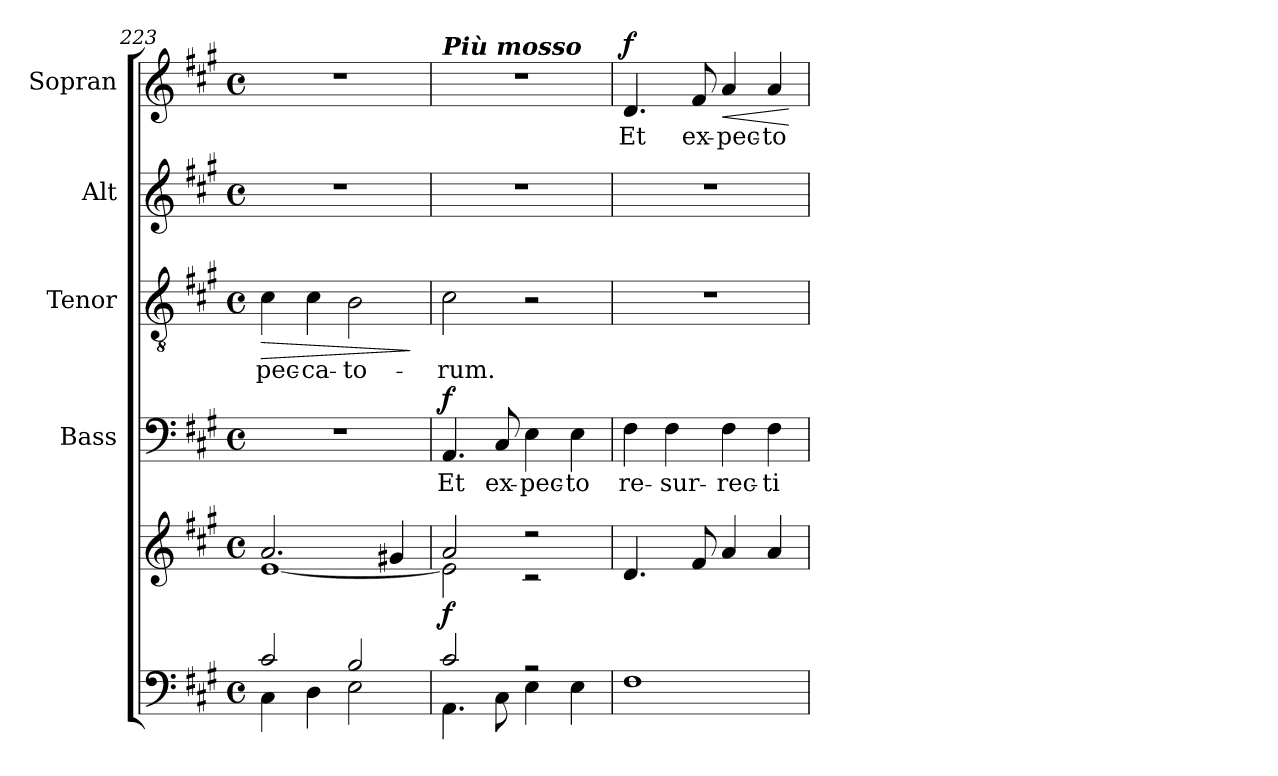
**kern	**kern	**dynam	**kern	**text	**dynam	**kern	**text	**dynam	**kern	**kern	**text	**dynam
*part5	*part5	*part5	*part4	*part4	*part4	*part3	*part3	*part3	*part2	*part1	*part1	*part1
*staff6	*staff5	*staff5/6	*staff4	*staff4	*staff4	*staff3	*staff3	*staff3	*staff2	*staff1	*staff1	*staff1
*	*	*	*I"Bass	*	*	*I"Tenor	*	*	*I"Alt	*I"Sopran	*	*
*	*	*	*I'B.	*	*	*I'T.	*	*	*I'A.	*I'S.	*	*
*clefF4	*clefG2	*	*clefF4	*	*	*clefGv2	*	*	*clefG2	*clefG2	*	*
*k[f#c#g#]	*k[f#c#g#]	*	*k[f#c#g#]	*	*	*k[f#c#g#]	*	*	*k[f#c#g#]	*k[f#c#g#]	*	*
*A:	*A:	*	*A:	*	*	*A:	*	*	*A:	*A:	*	*
*M4/4	*M4/4	*	*M4/4	*	*	*M4/4	*	*	*M4/4	*M4/4	*	*
*met(c)	*met(c)	*	*met(c)	*	*	*met(c)	*	*	*met(c)	*met(c)	*	*
=223	=223	=223	=223	=223	=223	=223	=223	=223	=223	=223	=223	=223
*^	*^	*	*	*	*	*	*	*	*	*	*	*
!	!	!	!	!	!	!	!	!	!LO:LY:b	!LO:HP:b	!	!	!	!
2c#/	4C#\	2.a/	[<1e	.	1r	.	.	4c#\	pec-	>	1r	1r	.	.
!	!	!	!	!	!	!	!	!	!LO:LY:b	!	!	!	!	!
.	4D\	.	.	.	.	.	.	4c#\	-ca-	.	.	.	.	.
!	!	!	!	!	!	!	!	!	!LO:LY:b	!	!	!	!	!
2B/	2E\	.	.	.	.	.	.	2B\	-to-	.	.	.	.	.
.	.	4g#X/	.	.	.	.	.	.	.	.	.	.	.	.
*v	*v	*	*	*	*	*	*	*	*	*	*	*	*	*
*	*v	*v	*	*	*	*	*	*	*	*	*	*	*
.	.	.	.	.	.	.	.	]	.	.	.	.
=224	=224	=224	=224	=224	=224	=224	=224	=224	=224	=224	=224	=224
*^	*^	*	*	*	*	*	*	*	*	*	*	*
!	!	!	!	!	!	!	!	!	!	!	!	!LO:TX:a:Bi:t=Più mosso	!	!
!	!	!	!	!LO:DY:b	!	!LO:LY:b	!LO:DY:a	!	!LO:LY:b	!	!	!	!	!
2c#/	4.AA\	2a/	2e\]	f	4.AA/	Et	f	2c#\	-rum.	.	1r	1r	.	.
!	!	!	!	!	!	!LO:LY:b	!	!	!	!	!	!	!	!
.	8C#\	.	.	.	8C#/	ex-	.	.	.	.	.	.	.	.
!	!	!	!	!	!	!LO:LY:b	!	!	!	!	!	!	!	!
2rA	4E\	2r	2r	.	4E\	-pec-	.	2r	.	.	.	.	.	.
!	!	!	!	!	!	!LO:LY:b	!	!	!	!	!	!	!	!
.	4E\	.	.	.	4E\	-to	.	.	.	.	.	.	.	.
*	*	*v	*v	*	*	*	*	*	*	*	*	*	*	*
=225	=225	=225	=225	=225	=225	=225	=225	=225	=225	=225	=225	=225	=225
!	!	!	!	!	!LO:LY:b	!	!	!	!	!	!	!LO:LY:b	!LO:DY:a
*v	*v	*	*	*	*	*	*	*	*	*	*	*	*
1F#	4.d/	.	4F#\	re-	.	1r	.	.	1r	4.d/	Et	f
!	!	!	!	!LO:LY:b	!	!	!	!	!	!	!	!
.	.	.	4F#\	-sur-	.	.	.	.	.	.	.	.
!	!	!	!	!	!	!	!	!	!	!	!LO:LY:b	!
.	8f#/	.	.	.	.	.	.	.	.	8f#/	ex-	.
!	!	!	!	!LO:LY:b	!	!	!	!	!	!	!LO:LY:b	!LO:HP:b
.	4a/	.	4F#\	-rec-	.	.	.	.	.	4a/	-pec-	<
!	!	!	!	!LO:LY:b	!	!	!	!	!	!	!LO:LY:b	!
.	4a/	.	4F#\	-ti-	.	.	.	.	.	4a/	-to	.
.	.	.	.	.	.	.	.	.	.	.	.	[
=	=	=	=	=	=	=	=	=	=	=	=	=
*-	*-	*-	*-	*-	*-	*-	*-	*-	*-	*-	*-	*-
